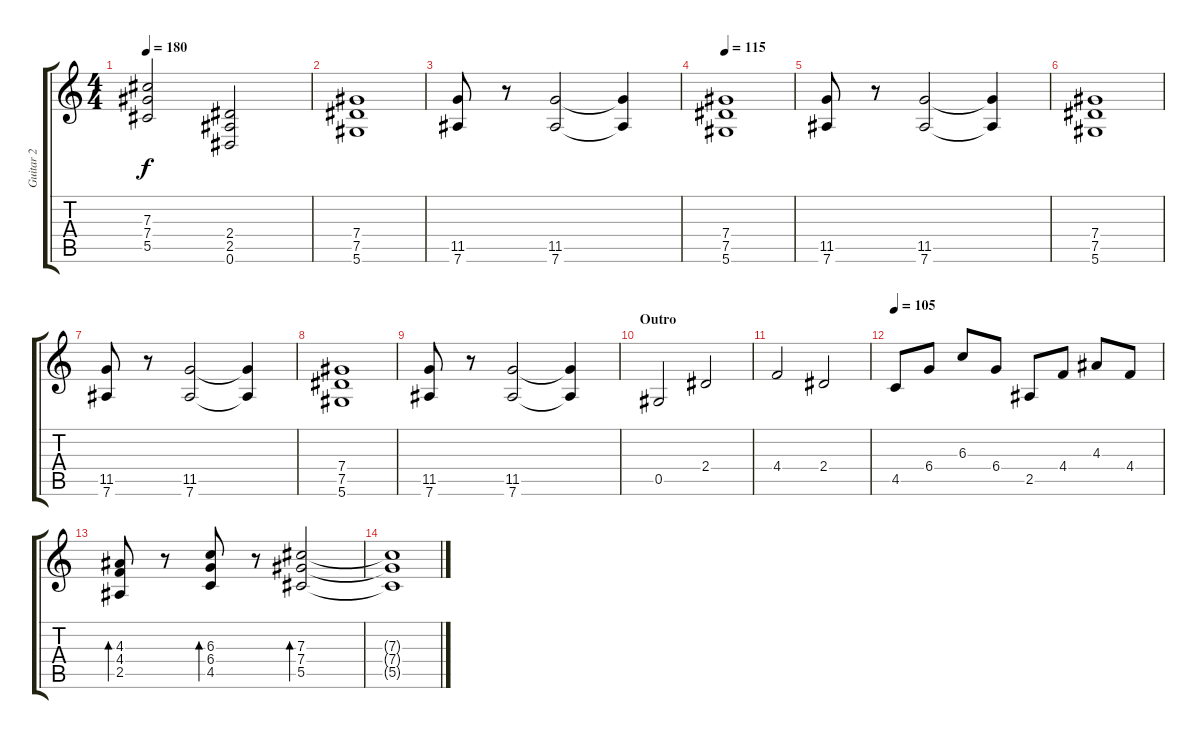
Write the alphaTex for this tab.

\track ("Guitar 2" "Guitar 2") {instrument distortionguitar}
\staff {score tabs}
\tuning (Eb4 Bb3 Gb3 Db3 Ab2 Eb2) {hide}
\ts (4 4)
\tempo 180
\clef g2
\ks c
(7.3 7.4 5.5).2{dy f} (2.4 2.5 0.6).2 |
(7.4 7.5 5.6).1 |
(11.5 7.6).8 r.8 (11.5 7.6).2 (11.5{t} 7.6{t}).4 |
\tempo 115
(7.4 7.5 5.6).1 |
(11.5 7.6).8 r.8 (11.5 7.6).2 (11.5{t} 7.6{t}).4 |
(7.4 7.5 5.6).1 |
(11.5 7.6).8 r.8 (11.5 7.6).2 (11.5{t} 7.6{t}).4 |
(7.4 7.5 5.6).1 |
(11.5 7.6).8 r.8 (11.5 7.6).2 (11.5{t} 7.6{t}).4 |
\section ("" "Outro")
0.5.2{volume 12} 2.4.2 |
4.4.2 2.4.2 |
\tempo 105
4.5.8 6.4.8 6.3.8 6.4.8 2.5.8 4.4.8 4.3.8 4.4.8 |
(4.3 4.4 2.5).8{bd 240} r.8 (6.3 6.4 4.5).8{bd 240} r.8 (7.3 7.4 5.5).2{bd 480} |
(7.3{t} 7.4{t} 5.5{t}).1
